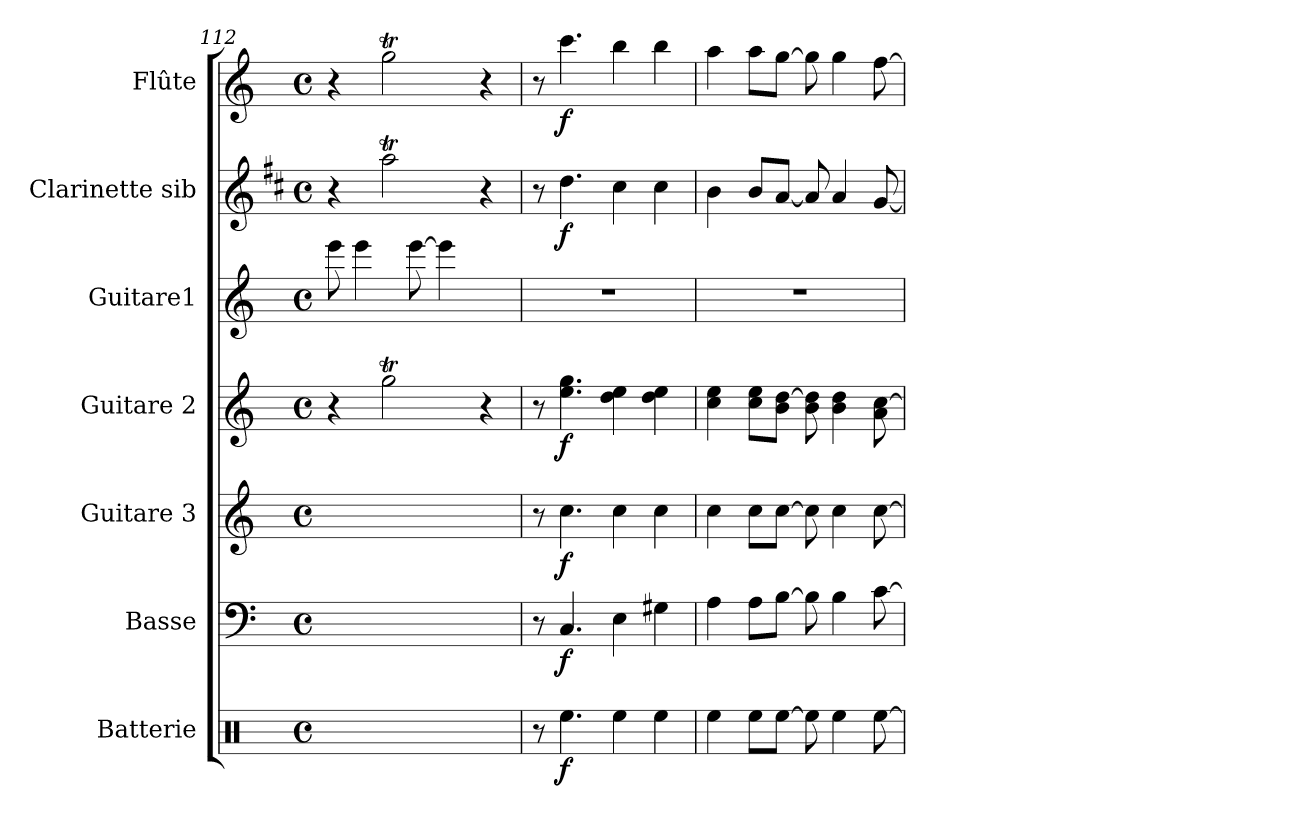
**kern	**dynam	**kern	**dynam	**kern	**dynam	**kern	**dynam	**kern	**kern	**dynam	**kern	**dynam
*part7	*part7	*part6	*part6	*part5	*part5	*part4	*part4	*part3	*part2	*part2	*part1	*part1
*staff7	*staff7	*staff6	*staff6	*staff5	*staff5	*staff4	*staff4	*staff3	*staff2	*staff2	*staff1	*staff1
*I"Batterie	*	*I"Basse	*	*I"Guitare 3	*	*I"Guitare 2	*	*I"Guitare1	*I"Clarinette sib	*	*I"Flûte	*
*I'Batt.	*	*I'B.ƒ.	*	*I'Gtr.ƒ. 3	*	*I'Gtr.ƒ. 2	*	*I'Gtr.ƒ. 1	*I'Cl. Sib	*	*I'Fl.	*
*clefX	*	*clefF4	*	*clefG2	*	*clefG2	*	*clefG2	*clefG2	*	*clefG2	*
*	*	*ITrd7c12	*	*ITrd7c12	*	*ITrd7c12	*	*ITrd7c12	*ITrd1c2	*	*	*
*k[]	*	*k[]	*	*k[]	*	*k[]	*	*k[]	*k[]	*	*k[]	*
*C:	*	*C:	*	*C:	*	*C:	*	*C:	*C:	*	*C:	*
*M4/4	*	*M4/4	*	*M4/4	*	*M4/4	*	*M4/4	*M4/4	*	*M4/4	*
*met(c)	*	*met(c)	*	*met(c)	*	*met(c)	*	*met(c)	*met(c)	*	*met(c)	*
=112	=112	=112	=112	=112	=112	=112	=112	=112	=112	=112	=112	=112
1Rggyy	.	1Cyy	.	1Cyy	.	4r	.	8ee\	4r	.	4r	.
.	.	.	.	.	.	.	.	4ee\	.	.	.	.
.	.	.	.	.	.	2gT\	.	.	2ggT\	.	2ggT\	.
.	.	.	.	.	.	.	.	[8ee\	.	.	.	.
.	.	.	.	.	.	.	.	4ee\]	.	.	.	.
.	.	.	.	.	.	4r	.	4ryy	4r	.	4r	.
!!LO:PB:g=z
=113	=113	=113	=113	=113	=113	=113	=113	=113	=113	=113	=113	=113
8r	.	8r	.	8r	.	8r	.	1r	8r	.	8r	.
!	!LO:DY:b	!	!LO:DY:b	!	!LO:DY:b	!	!LO:DY:b	!	!	!LO:DY:b	!	!LO:DY:b
4.Ree\	f	4.CC/	f	4.c\	f	4.e\ 4.g\	f	.	4.cc\	f	4.ccc\	f
4Ree\	.	4EE\	.	4c\	.	4d\ 4e\	.	.	4b\	.	4bb\	.
4Ree\	.	4GG#X\	.	4c\	.	4d\ 4e\	.	.	4b\	.	4bb\	.
=114	=114	=114	=114	=114	=114	=114	=114	=114	=114	=114	=114	=114
4Ree\	.	4AA\	.	4c\	.	4c\ 4e\	.	1r	4a\	.	4aa\	.
8Ree\L	.	8AA\L	.	8c\L	.	8c\ 8e\L	.	.	8a/L	.	8aa\L	.
[8Ree\J	.	[8BB\J	.	[8c\J	.	8B\ [8d\J	.	.	[8g/J	.	[8gg\J	.
8Ree\]	.	8BB\]	.	8c\]	.	8B\ 8d\]	.	.	8g/]	.	8gg\]	.
4Ree\	.	4BB\	.	4c\	.	4B\ 4d\	.	.	4g/	.	4gg\	.
[8Ree\	.	[8C\	.	[8c\	.	8A\ [8c\	.	.	[8f/	.	[8ff\	.
=	=	=	=	=	=	=	=	=	=	=	=	=
*-	*-	*-	*-	*-	*-	*-	*-	*-	*-	*-	*-	*-
